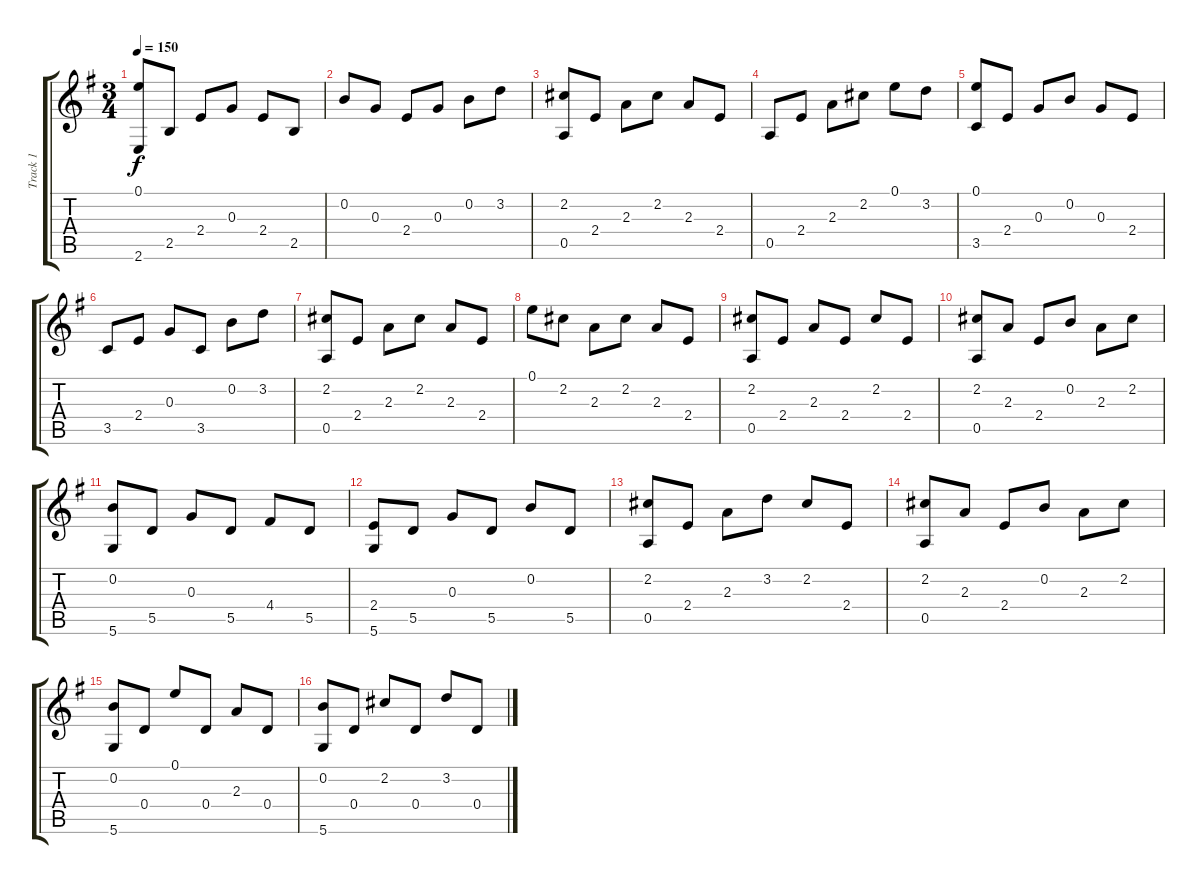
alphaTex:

\track ("Track 1" "Track 1") {instrument acousticguitarsteel}
\staff {score tabs}
\tuning (E4 B3 G3 D3 A2 D2) {hide}
\ts (3 4)
\tempo 150
\clef g2
\ks g
(0.1 2.6).8{dy f} 2.5.8 2.4.8 0.3.8 2.4.8 2.5.8 |
0.2.8 0.3.8 2.4.8 0.3.8 0.2.8 3.2.8 |
(2.2 0.5).8 2.4.8 2.3.8 2.2.8 2.3.8 2.4.8 |
0.5.8 2.4.8 2.3.8 2.2.8 0.1.8 3.2.8 |
(0.1 3.5).8 2.4.8 0.3.8 0.2.8 0.3.8 2.4.8 |
3.5.8 2.4.8 0.3.8 3.5.8 0.2.8 3.2.8 |
(2.2 0.5).8 2.4.8 2.3.8 2.2.8 2.3.8 2.4.8 |
0.1.8 2.2.8 2.3.8 2.2.8 2.3.8 2.4.8 |
(2.2 0.5).8 2.4.8 2.3.8 2.4.8 2.2.8 2.4.8 |
(2.2 0.5).8 2.3.8 2.4.8 0.2.8 2.3.8 2.2.8 |
(0.2 5.6).8 5.5.8 0.3.8 5.5.8 4.4.8 5.5.8 |
(2.4 5.6).8 5.5.8 0.3.8 5.5.8 0.2.8 5.5.8 |
(2.2 0.5).8 2.4.8 2.3.8 3.2.8 2.2.8 2.4.8 |
(2.2 0.5).8 2.3.8 2.4.8 0.2.8 2.3.8 2.2.8 |
(0.2 5.6).8 0.4.8 0.1.8 0.4.8 2.3.8 0.4.8 |
(0.2 5.6).8 0.4.8 2.2.8 0.4.8 3.2.8 0.4.8
